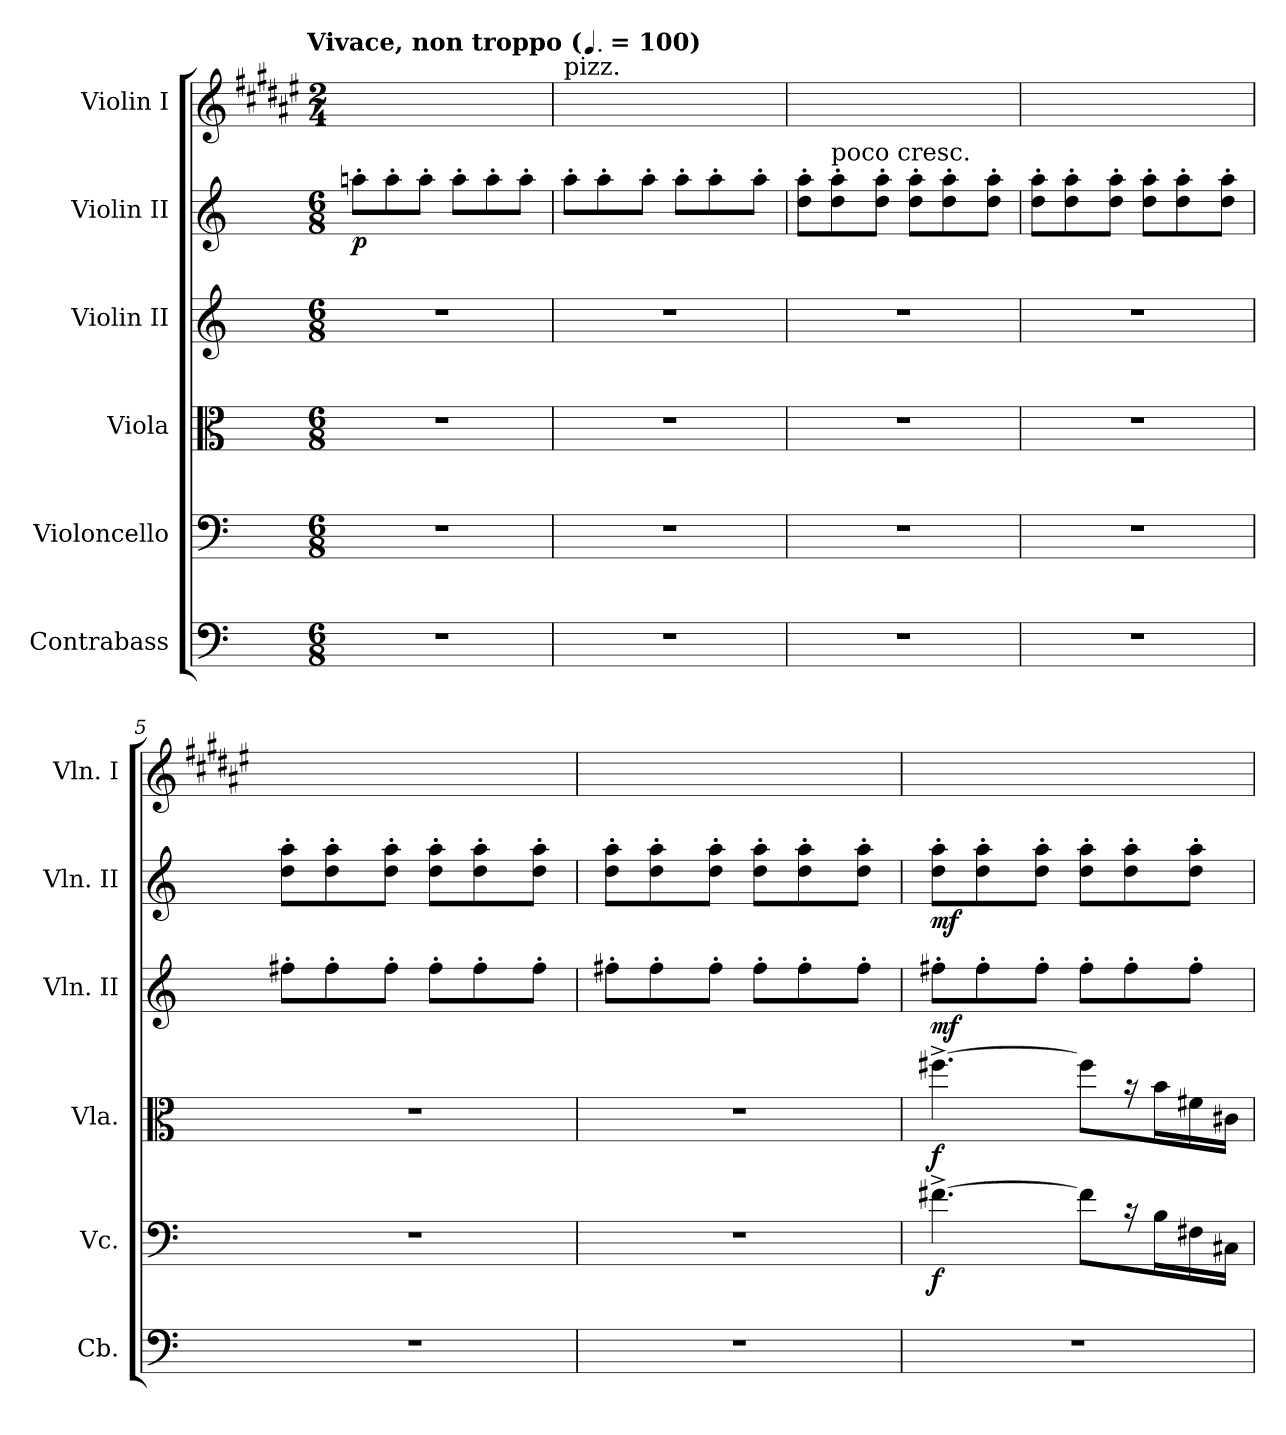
**kern	**kern	**dynam	**kern	**dynam	**kern	**dynam	**kern	**dynam	**kern
*part6	*part5	*part5	*part4	*part4	*part3	*part3	*part2	*part2	*part1
*staff6	*staff5	*staff5	*staff4	*staff4	*staff3	*staff3	*staff2	*staff2	*staff1
*I"Contrabass	*I"Violoncello	*	*I"Viola	*	*I"Violin II	*	*I"Violin II	*	*I"Violin I
*I'Cb.	*I'Vc.	*	*I'Vla.	*	*I'Vln. II	*	*I'Vln. II	*	*I'Vln. I
*clefF4	*clefF4	*	*clefC3	*	*clefG2	*	*clefG2	*	*clefG2
*ITrd7c12	*	*	*	*	*	*	*	*	*
*k[]	*k[]	*	*k[]	*	*k[]	*	*k[]	*	*k[f#c#g#d#a#e#]
*C:	*C:	*	*C:	*	*C:	*	*C:	*	*F#:
!!LO:TX:omd:t=Vivace, non troppo ([quarter-dot] = 100)
*M6/8	*M6/8	*	*M6/8	*	*M6/8	*	*M6/8	*	*M2/4
*MM150	*MM150	*	*MM150	*	*MM150	*	*MM150	*	*MM150
=1	=1	=1	=1	=1	=1	=1	=1	=1	=1
4%3r	4%3r	.	4%3r	.	4%3r	.	8aan'L	p	4%3ryy
.	.	.	.	.	.	.	8aa'	.	.
.	.	.	.	.	.	.	8aa'J	.	.
.	.	.	.	.	.	.	8aa'L	.	.
.	.	.	.	.	.	.	8aa'	.	.
.	.	.	.	.	.	.	8aa'J	.	.
=2	=2	=2	=2	=2	=2	=2	=2	=2	=2
*	*	*	*	*	*	*	*	*	*Xtuplet
!	!	!	!	!	!	!	!	!	!LO:TX:a:t=pizz.
4%3r	4%3r	.	4%3r	.	4%3r	.	8aa'L	.	16%3ryy
.	.	.	.	.	.	.	8aa'	.	.
.	.	.	.	.	.	.	.	.	16%3ryy
.	.	.	.	.	.	.	8aa'J	.	.
.	.	.	.	.	.	.	8aa'L	.	16%3ryy
.	.	.	.	.	.	.	8aa'	.	.
.	.	.	.	.	.	.	.	.	16%3ryy
.	.	.	.	.	.	.	8aa'J	.	.
=3	=3	=3	=3	=3	=3	=3	=3	=3	=3
4%3r	4%3r	.	4%3r	.	4%3r	.	8dd' 8aa'L	.	16%3ryy
!	!	!	!	!	!	!	!LO:TX:t=poco cresc.	!	!
.	.	.	.	.	.	.	8dd' 8aa'	.	.
.	.	.	.	.	.	.	.	.	16%3ryy
.	.	.	.	.	.	.	8dd' 8aa'J	.	.
.	.	.	.	.	.	.	8dd' 8aa'L	.	16%3ryy
.	.	.	.	.	.	.	8dd' 8aa'	.	.
.	.	.	.	.	.	.	.	.	16%3ryy
.	.	.	.	.	.	.	8dd' 8aa'J	.	.
=4	=4	=4	=4	=4	=4	=4	=4	=4	=4
4%3r	4%3r	.	4%3r	.	4%3r	.	8dd' 8aa'L	.	16%3ryy
.	.	.	.	.	.	.	8dd' 8aa'	.	.
.	.	.	.	.	.	.	.	.	16%3ryy
.	.	.	.	.	.	.	8dd' 8aa'J	.	.
.	.	.	.	.	.	.	8dd' 8aa'L	.	16%3ryy
.	.	.	.	.	.	.	8dd' 8aa'	.	.
.	.	.	.	.	.	.	.	.	16%3ryy
.	.	.	.	.	.	.	8dd' 8aa'J	.	.
=5	=5	=5	=5	=5	=5	=5	=5	=5	=5
4%3r	4%3r	.	4%3r	.	8ff#X'L	.	8dd' 8aa'L	.	16%3ryy
.	.	.	.	.	8ff#'	.	8dd' 8aa'	.	.
.	.	.	.	.	.	.	.	.	16%3ryy
.	.	.	.	.	8ff#'J	.	8dd' 8aa'J	.	.
.	.	.	.	.	8ff#'L	.	8dd' 8aa'L	.	16%3ryy
.	.	.	.	.	8ff#'	.	8dd' 8aa'	.	.
.	.	.	.	.	.	.	.	.	16%3ryy
.	.	.	.	.	8ff#'J	.	8dd' 8aa'J	.	.
=6	=6	=6	=6	=6	=6	=6	=6	=6	=6
4%3r	4%3r	.	4%3r	.	8ff#X'L	.	8dd' 8aa'L	.	16%3ryy
.	.	.	.	.	8ff#'	.	8dd' 8aa'	.	.
.	.	.	.	.	.	.	.	.	16%3ryy
.	.	.	.	.	8ff#'J	.	8dd' 8aa'J	.	.
.	.	.	.	.	8ff#'L	.	8dd' 8aa'L	.	16%3ryy
.	.	.	.	.	8ff#'	.	8dd' 8aa'	.	.
.	.	.	.	.	.	.	.	.	16%3ryy
.	.	.	.	.	8ff#'J	.	8dd' 8aa'J	.	.
=7	=7	=7	=7	=7	=7	=7	=7	=7	=7
4%3r	[4.f#X^	f	[4.ff#X^	f	8ff#X'L	mf	8dd' 8aa'L	mf	16%3ryy
.	.	.	.	.	8ff#'	.	8dd' 8aa'	.	.
.	.	.	.	.	.	.	.	.	16%3ryy
.	.	.	.	.	8ff#'J	.	8dd' 8aa'J	.	.
.	8f#L]	.	8ff#L]	.	8ff#'L	.	8dd' 8aa'L	.	16%3ryy
.	16r	.	16r	.	8ff#'	.	8dd' 8aa'	.	.
.	16BL	.	16bL	.	.	.	.	.	16%3ryy
.	16F#X	.	16f#X	.	8ff#'J	.	8dd' 8aa'J	.	.
.	16C#XJJ	.	16c#XJJ	.	.	.	.	.	.
=	=	=	=	=	=	=	=	=	=
*-	*-	*-	*-	*-	*-	*-	*-	*-	*-
